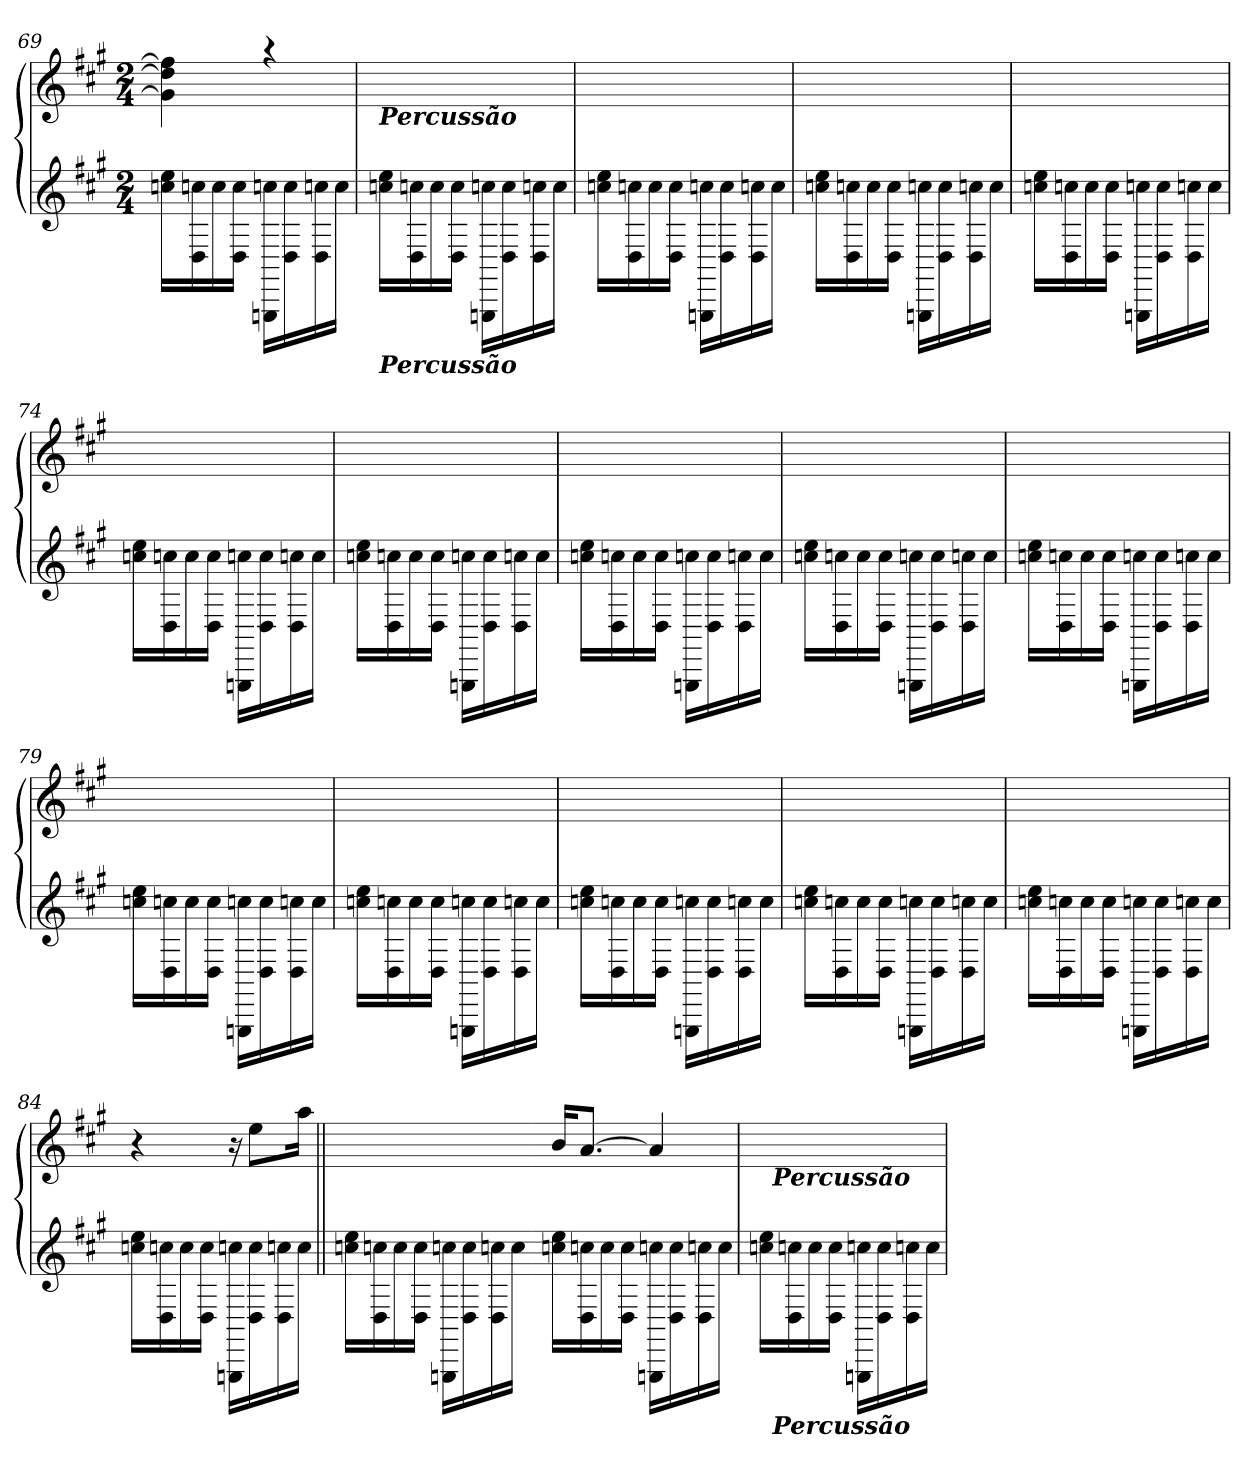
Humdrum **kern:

**kern	**kern
*part2	*part1
*staff2	*staff1
*clefG2	*clefG2
*ITrd-7c-12	*
*k[f#c#g#]	*k[f#c#g#]
*A:	*A:
*M2/4	*M2/4
=69	=69
*	*^
16cccn\ 16eee\LL	4g#\] 4dd\] 4ff#\]	2ryy
16d\ 16cccn\	.	.
16ccc\	.	.
16d\ 16ccc\JJ	.	.
16GGn\ 16cccn\LL	4raa	.
16d\ 16ccc\	.	.
16d\ 16cccn\	.	.
16ccc\JJ	.	.
*	*v	*v
=70	=70
!	!LO:TX:b:Bi:t=Percussão
!LO:TX:b:Bi:t=Percussão	!
16cccn\ 16eee\LL	2ryy
16d\ 16cccn\	.
16ccc\	.
16d\ 16ccc\JJ	.
16GGn\ 16cccn\LL	.
16d\ 16ccc\	.
16d\ 16cccn\	.
16ccc\JJ	.
=71	=71
16cccn\ 16eee\LL	2ryy
16d\ 16cccn\	.
16ccc\	.
16d\ 16ccc\JJ	.
16GGn\ 16cccn\LL	.
16d\ 16ccc\	.
16d\ 16cccn\	.
16ccc\JJ	.
=72	=72
16cccn\ 16eee\LL	2ryy
16d\ 16cccn\	.
16ccc\	.
16d\ 16ccc\JJ	.
16GGn\ 16cccn\LL	.
16d\ 16ccc\	.
16d\ 16cccn\	.
16ccc\JJ	.
=73	=73
16cccn\ 16eee\LL	2ryy
16d\ 16cccn\	.
16ccc\	.
16d\ 16ccc\JJ	.
16GGn\ 16cccn\LL	.
16d\ 16ccc\	.
16d\ 16cccn\	.
16ccc\JJ	.
=74	=74
16cccn\ 16eee\LL	2ryy
16d\ 16cccn\	.
16ccc\	.
16d\ 16ccc\JJ	.
16GGn\ 16cccn\LL	.
16d\ 16ccc\	.
16d\ 16cccn\	.
16ccc\JJ	.
=75	=75
16cccn\ 16eee\LL	2ryy
16d\ 16cccn\	.
16ccc\	.
16d\ 16ccc\JJ	.
16GGn\ 16cccn\LL	.
16d\ 16ccc\	.
16d\ 16cccn\	.
16ccc\JJ	.
=76	=76
16cccn\ 16eee\LL	2ryy
16d\ 16cccn\	.
16ccc\	.
16d\ 16ccc\JJ	.
16GGn\ 16cccn\LL	.
16d\ 16ccc\	.
16d\ 16cccn\	.
16ccc\JJ	.
=77	=77
16cccn\ 16eee\LL	2ryy
16d\ 16cccn\	.
16ccc\	.
16d\ 16ccc\JJ	.
16GGn\ 16cccn\LL	.
16d\ 16ccc\	.
16d\ 16cccn\	.
16ccc\JJ	.
=78	=78
16cccn\ 16eee\LL	2ryy
16d\ 16cccn\	.
16ccc\	.
16d\ 16ccc\JJ	.
16GGn\ 16cccn\LL	.
16d\ 16ccc\	.
16d\ 16cccn\	.
16ccc\JJ	.
=79	=79
16cccn\ 16eee\LL	2ryy
16d\ 16cccn\	.
16ccc\	.
16d\ 16ccc\JJ	.
16GGn\ 16cccn\LL	.
16d\ 16ccc\	.
16d\ 16cccn\	.
16ccc\JJ	.
=80	=80
16cccn\ 16eee\LL	2ryy
16d\ 16cccn\	.
16ccc\	.
16d\ 16ccc\JJ	.
16GGn\ 16cccn\LL	.
16d\ 16ccc\	.
16d\ 16cccn\	.
16ccc\JJ	.
=81	=81
16cccn\ 16eee\LL	2ryy
16d\ 16cccn\	.
16ccc\	.
16d\ 16ccc\JJ	.
16GGn\ 16cccn\LL	.
16d\ 16ccc\	.
16d\ 16cccn\	.
16ccc\JJ	.
=82	=82
16cccn\ 16eee\LL	2ryy
16d\ 16cccn\	.
16ccc\	.
16d\ 16ccc\JJ	.
16GGn\ 16cccn\LL	.
16d\ 16ccc\	.
16d\ 16cccn\	.
16ccc\JJ	.
=83	=83
16cccn\ 16eee\LL	2ryy
16d\ 16cccn\	.
16ccc\	.
16d\ 16ccc\JJ	.
16GGn\ 16cccn\LL	.
16d\ 16ccc\	.
16d\ 16cccn\	.
16ccc\JJ	.
=84	=84
16cccn\ 16eee\LL	4r
16d\ 16cccn\	.
16ccc\	.
16d\ 16ccc\JJ	.
16GGn\ 16cccn\LL	16r
16d\ 16ccc\	8ee\L
16d\ 16cccn\	.
16ccc\JJ	16aa\Jk
=84X849||	=84X849||
16cccn\ 16eee\LL	2ryy
16d\ 16cccn\	.
16ccc\	.
16d\ 16ccc\JJ	.
16GGn\ 16cccn\LL	.
16d\ 16ccc\	.
16d\ 16cccn\	.
16ccc\JJ	.
!!LO:LB:g=z
=85-	=85-
*	*^
16cccn\ 16eee\LL	16b/KL	2ryy
16d\ 16cccn\	[>8.a/J	.
16ccc\	.	.
16d\ 16ccc\JJ	.	.
16GGn\ 16cccn\LL	4a/]	.
16d\ 16ccc\	.	.
16d\ 16cccn\	.	.
16ccc\JJ	.	.
=86	=86	=86
*^	*	*
16cccn\ 16eee\LL	32ryy	2ryy	32ryy
!	!	!	!LO:TX:b:Bi:t=Percussão
!	!LO:TX:b:Bi:t=Percussão	!	!
.	4...ryy	.	4...ryy
16d\ 16cccn\	.	.	.
16ccc\	.	.	.
16d\ 16ccc\JJ	.	.	.
16GGn\ 16cccn\LL	.	.	.
16d\ 16ccc\	.	.	.
16d\ 16cccn\	.	.	.
16ccc\JJ	.	.	.
*v	*v	*	*
*	*v	*v
=	=
*-	*-
